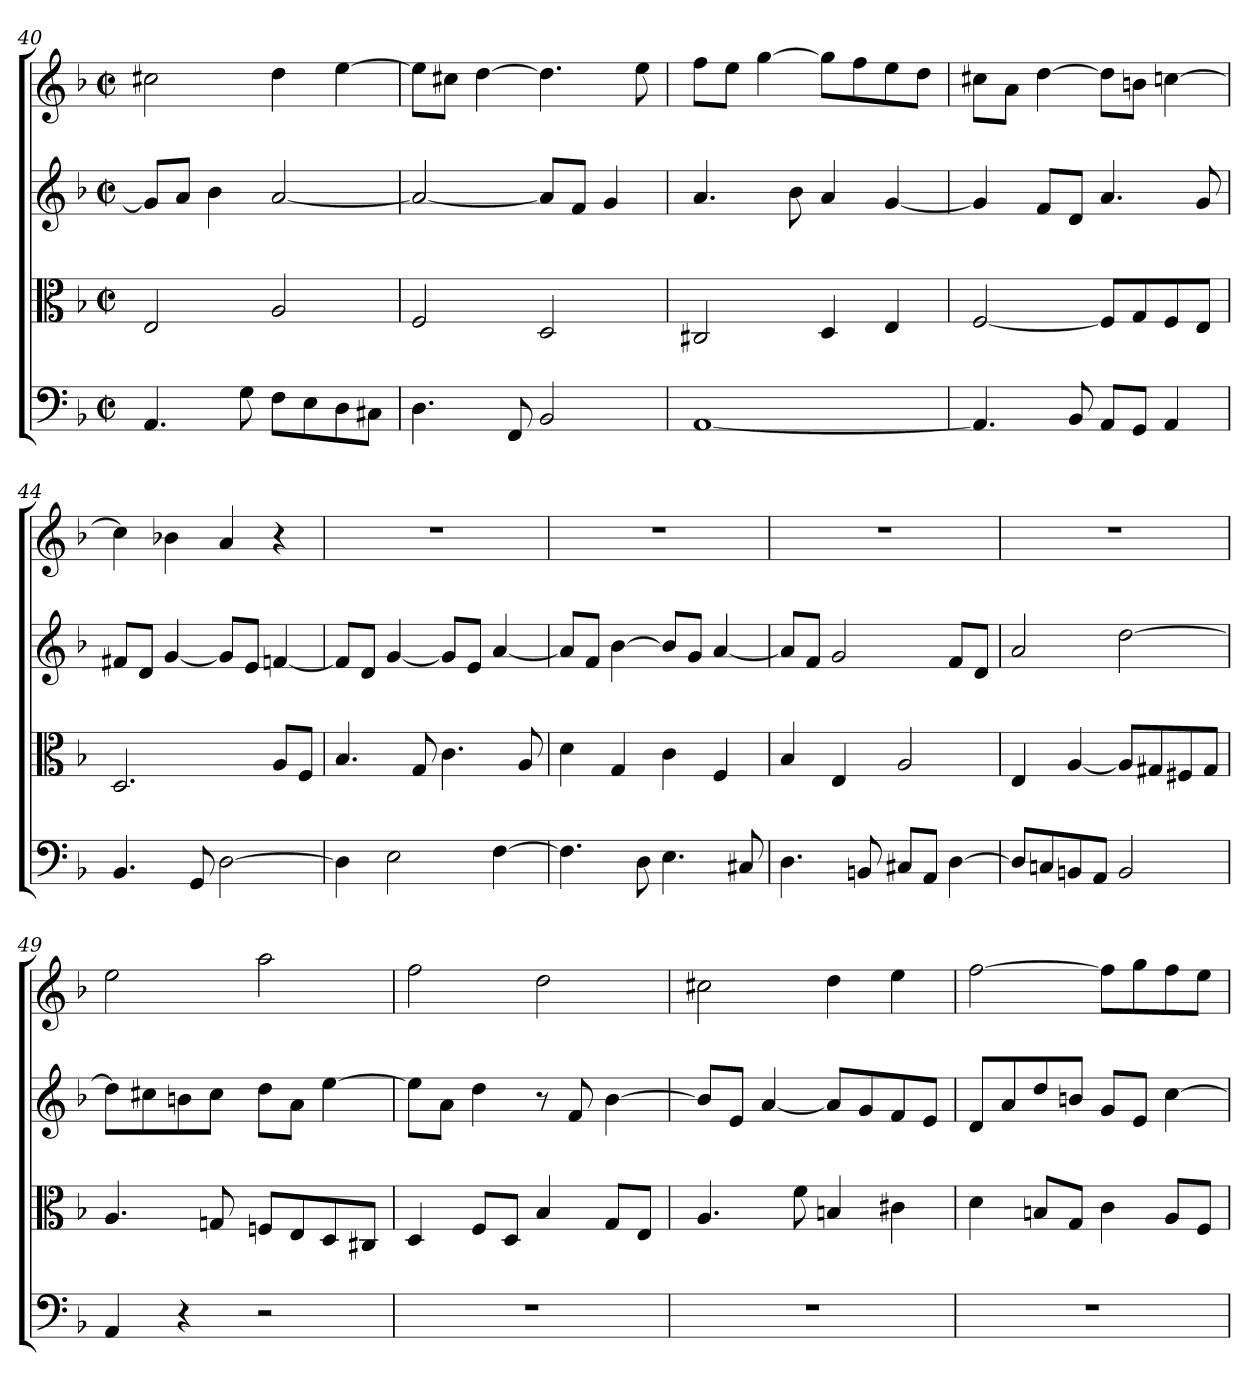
**kern	**kern	**kern	**kern
*part4	*part3	*part2	*part1
*staff4	*staff3	*staff2	*staff1
*clefF4	*clefC3	*clefG2	*clefG2
*k[b-]	*k[b-]	*k[b-]	*k[b-]
*d:	*d:	*d:	*d:
*M2/2	*M2/2	*M2/2	*M2/2
*met(c|)	*met(c|)	*met(c|)	*met(c|)
=40	=40	=40	=40
4.AA	2E	8gL]	2cc#X
.	.	8aJ	.
.	.	4b-	.
8G	.	.	.
8FL	2A	[2a	4dd
8E	.	.	.
8D	.	.	[4ee
8C#XJ	.	.	.
!!LO:LB:g=z
=41	=41	=41	=41
4.D	2F	2a_	8eeL]
.	.	.	8cc#XJ
.	.	.	[4dd
8FF	.	.	.
2BB-	2D	8aL]	4.dd]
.	.	8fJ	.
.	.	4g	.
.	.	.	8ee
=42	=42	=42	=42
[1AA	2C#X	4.a	8ffL
.	.	.	8eeJ
.	.	.	[4gg
.	.	8b-	.
.	4D	4a	8ggL]
.	.	.	8ff
.	4E	[4g	8ee
.	.	.	8ddJ
=43	=43	=43	=43
4.AA]	[2F	4g]	8cc#XL
.	.	.	8aJ
.	.	8fL	[4dd
8BB-	.	8dJ	.
8AAL	8FL]	4.a	8ddL]
8GGJ	8G	.	8bnJ
4AA	8F	.	[4ccn
.	8EJ	8g	.
=44	=44	=44	=44
4.BB-	2.D	8f#XL	4cc]
.	.	8dJ	.
.	.	[4g	4b-X
8GG	.	.	.
[2D	.	8gL]	4a
.	.	8eJ	.
.	8AL	[4fn	4r
.	8FJ	.	.
=45	=45	=45	=45
4D]	4.B-	8fL]	1r
.	.	8dJ	.
2E	.	[4g	.
.	8G	.	.
.	4.c	8gL]	.
.	.	8eJ	.
[4F	.	[4a	.
.	8A	.	.
=46	=46	=46	=46
4.F]	4d	8aL]	1r
.	.	8fJ	.
.	4G	[4b-	.
8D	.	.	.
4.E	4c	8b-L]	.
.	.	8gJ	.
.	4F	[4a	.
8C#X	.	.	.
!!LO:LB:g=z
=47	=47	=47	=47
4.D	4B-	8aL]	1r
.	.	8fJ	.
.	4E	2g	.
8BBn	.	.	.
8C#XL	2A	.	.
8AAJ	.	.	.
[4D	.	8fL	.
.	.	8dJ	.
=48	=48	=48	=48
8DL]	4E	2a	1r
8Cn	.	.	.
8BBn	[4A	.	.
8AAJ	.	.	.
2BB	8AL]	[2dd	.
.	8G#X	.	.
.	8F#X	.	.
.	8G#J	.	.
=49	=49	=49	=49
4AA	4.A	8ddL]	2ee
.	.	8cc#X	.
4r	.	8bn	.
.	8Gn	8cc#J	.
2r	8FnL	8ddL	2aa
.	8E	8aJ	.
.	8D	[4ee	.
.	8C#XJ	.	.
=50	=50	=50	=50
1r	4D	8eeL]	2ff
.	.	8aJ	.
.	8FL	4dd	.
.	8DJ	.	.
.	4B-	8r	2dd
.	.	8f	.
.	8GL	[4b-	.
.	8EJ	.	.
=51	=51	=51	=51
1r	4.A	8b-L]	2cc#X
.	.	8eJ	.
.	.	[4a	.
.	8f	.	.
.	4Bn	8aL]	4dd
.	.	8g	.
.	4c#X	8f	4ee
.	.	8eJ	.
=52	=52	=52	=52
1r	4d	8dL	[2ff
.	.	8a	.
.	8BnL	8dd	.
.	8GJ	8bnJ	.
.	4c	8gL	8ffL]
.	.	8eJ	8gg
.	8AL	[4cc	8ff
.	8FJ	.	8eeJ
=	=	=	=
*-	*-	*-	*-
